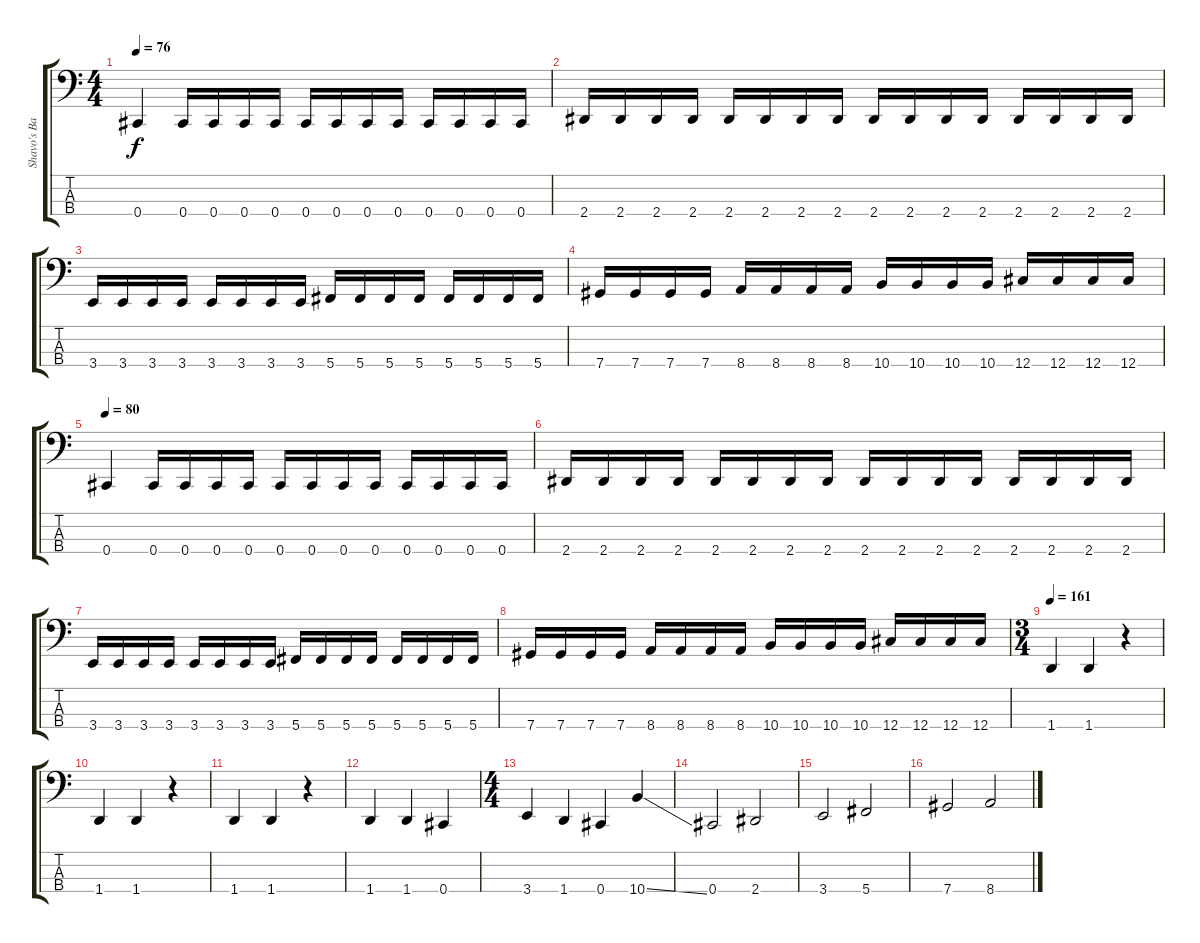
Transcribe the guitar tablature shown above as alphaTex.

\track ("Shavo's Bass" "Shavo's Ba") {instrument electricbassfinger}
\staff {score tabs}
\tuning (Gb2 Db2 Ab1 Db1) {hide}
\ts (4 4)
\tempo 76
\clef f4
\ks c
0.4.4{dy f} 0.4.16 0.4.16 0.4.16 0.4.16 0.4.16 0.4.16 0.4.16 0.4.16 0.4.16 0.4.16 0.4.16 0.4.16 |
2.4.16 2.4.16 2.4.16 2.4.16 2.4.16 2.4.16 2.4.16 2.4.16 2.4.16 2.4.16 2.4.16 2.4.16 2.4.16 2.4.16 2.4.16 2.4.16 |
3.4.16 3.4.16 3.4.16 3.4.16 3.4.16 3.4.16 3.4.16 3.4.16 5.4.16 5.4.16 5.4.16 5.4.16 5.4.16 5.4.16 5.4.16 5.4.16 |
7.4.16 7.4.16 7.4.16 7.4.16 8.4.16 8.4.16 8.4.16 8.4.16 10.4.16 10.4.16 10.4.16 10.4.16 12.4.16 12.4.16 12.4.16 12.4.16 |
\tempo 80
0.4.4 0.4.16 0.4.16 0.4.16 0.4.16 0.4.16 0.4.16 0.4.16 0.4.16 0.4.16 0.4.16 0.4.16 0.4.16 |
2.4.16 2.4.16 2.4.16 2.4.16 2.4.16 2.4.16 2.4.16 2.4.16 2.4.16 2.4.16 2.4.16 2.4.16 2.4.16 2.4.16 2.4.16 2.4.16 |
3.4.16 3.4.16 3.4.16 3.4.16 3.4.16 3.4.16 3.4.16 3.4.16 5.4.16 5.4.16 5.4.16 5.4.16 5.4.16 5.4.16 5.4.16 5.4.16 |
7.4.16 7.4.16 7.4.16 7.4.16 8.4.16 8.4.16 8.4.16 8.4.16 10.4.16 10.4.16 10.4.16 10.4.16 12.4.16 12.4.16 12.4.16 12.4.16 |
\ts (3 4)
\tempo 161
1.4.4 1.4.4 r.4 |
1.4.4 1.4.4 r.4 |
1.4.4 1.4.4 r.4 |
1.4.4 1.4.4 0.4.4 |
\ts (4 4)
3.4.4 1.4.4 0.4.4 10.4{ss}.4 |
0.4.2 2.4.2 |
3.4.2 5.4.2 |
7.4.2 8.4.2
